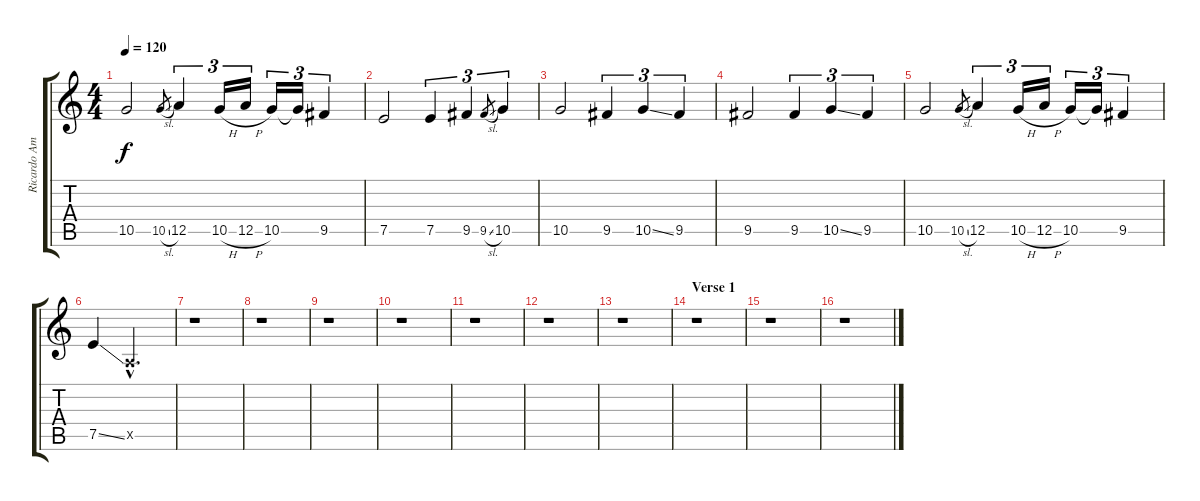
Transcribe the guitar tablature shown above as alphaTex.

\track ("Ricardo Amorim (Electric Guitar 2) " "Ricardo Am") {instrument overdrivenguitar}
\staff {score tabs}
\tuning (E4 B3 G3 D3 A2 E2) {hide}
\ts (4 4)
\tempo 120
\clef g2
\ks c
10.5.2{dy f} 10.5{sl}.8{gr} 12.5.4{tu (3 2)} 10.5{h}.16{tu (3 2)} 12.5{h}.16{tu (3 2)} 10.5.16{tu (3 2)} 10.5{t}.16{tu (3 2)} 9.5.4{tu (3 2)} |
7.5.2{volume 14} 7.5.4{tu (3 2)} 9.5.4{tu (3 2)} 9.5{sl}.8{gr} 10.5.4{tu (3 2)} |
10.5.2 9.5.4{tu (3 2)} 10.5{ss}.4{tu (3 2)} 9.5.4{tu (3 2)} |
9.5.2 9.5.4{tu (3 2)} 10.5{ss}.4{tu (3 2)} 9.5.4{tu (3 2)} |
10.5.2 10.5{sl}.8{gr} 12.5.4{tu (3 2)} 10.5{h}.16{tu (3 2)} 12.5{h}.16{tu (3 2)} 10.5.16{tu (3 2)} 10.5{t}.16{tu (3 2)} 9.5.4{tu (3 2)} |
7.5{ss}.4 0.5{hac x}.2{d} |
r.1 |
r.1 |
r.1 |
r.1 |
r.1 |
r.1 |
r.1 |
\section ("" "Verse 1")
r.1 |
r.1 |
r.1
